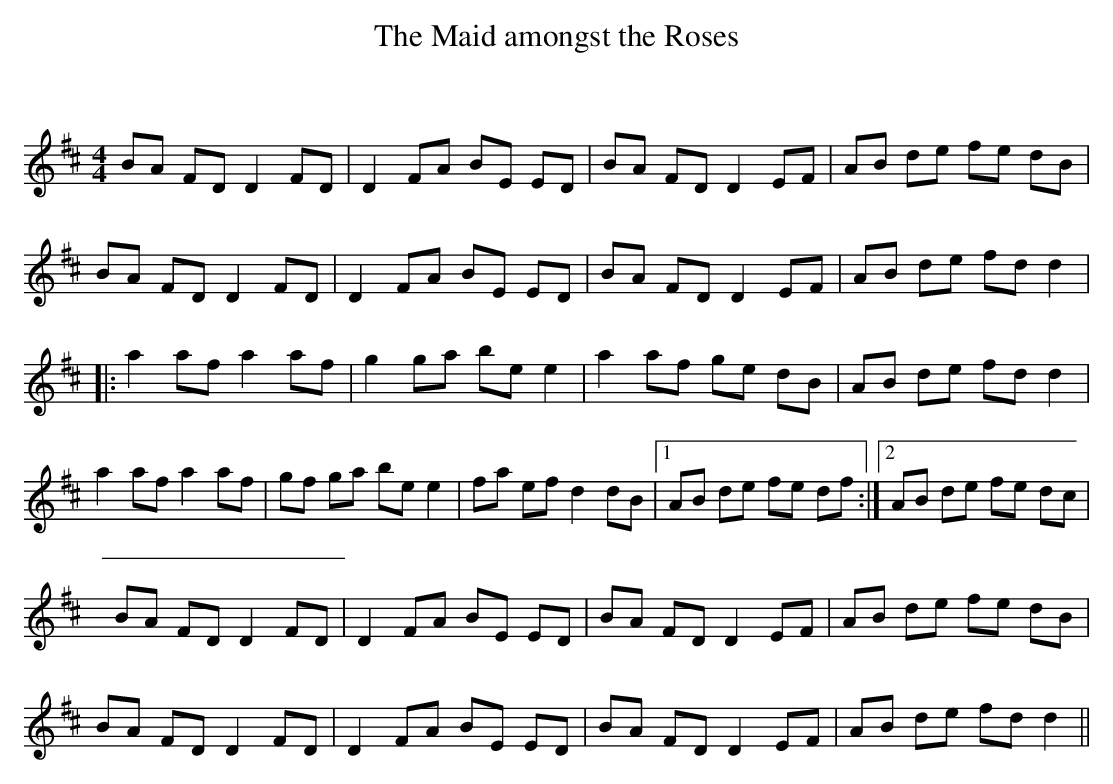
X:1
T: The Maid amongst the Roses
C:
Q: 232
K:D
M:4/4
L:1/8
BA FD D2 FD|D2 FA BE ED|BA FD D2 EF|AB de fe dB|
BA FD D2 FD|D2 FA BE ED|BA FD D2 EF|AB de fd d2|
|:a2 af a2 af|g2 ga be e2|a2 af ge dB|AB de fd d2|
a2 af a2 af|gf ga be e2|fa ef d2 dB|1AB de fe df:|2AB de fe dc|
BA FD D2 FD|D2 FA BE ED|BA FD D2 EF|AB de fe dB|
BA FD D2 FD|D2 FA BE ED|BA FD D2 EF|AB de fd d2||
